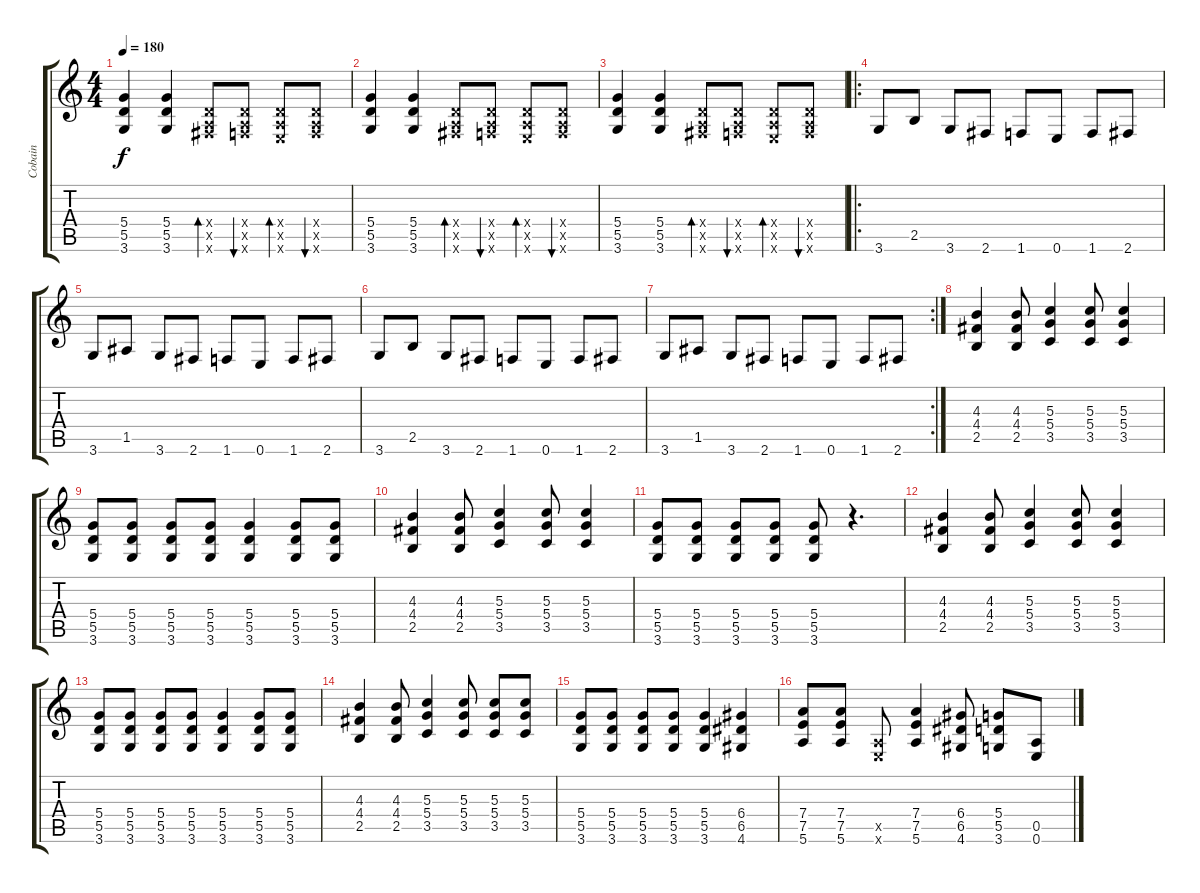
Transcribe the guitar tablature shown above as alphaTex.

\track ("Cobain" "Cobain") {instrument distortionguitar}
\staff {score tabs}
\tuning (E4 B3 G3 D3 A2 E2) {hide}
\ts (4 4)
\tempo 180
\clef g2
\ks c
(5.4 5.5 3.6).4{dy f} (5.4 5.5 3.6).4 (0.4{x} 0.5{x} 2.6{x}).8{bd 120} (0.4{x} 0.5{x} 1.6{x}).8{bu 120} (0.4{x} 0.5{x} 0.6{x}).8{bd 120} (0.4{x} 0.5{x} 1.6{x}).8{bu 120} |
(5.4 5.5 3.6).4 (5.4 5.5 3.6).4 (0.4{x} 0.5{x} 2.6{x}).8{bd 120} (0.4{x} 0.5{x} 1.6{x}).8{bu 120} (0.4{x} 0.5{x} 0.6{x}).8{bd 120} (0.4{x} 0.5{x} 1.6{x}).8{bu 120} |
(5.4 5.5 3.6).4 (5.4 5.5 3.6).4 (0.4{x} 0.5{x} 2.6{x}).8{bd 120} (0.4{x} 0.5{x} 1.6{x}).8{bu 120} (0.4{x} 0.5{x} 0.6{x}).8{bd 120} (0.4{x} 0.5{x} 1.6{x}).8{bu 120} |
\ro
3.6.8 2.5.8 3.6.8 2.6.8 1.6.8 0.6.8 1.6.8 2.6.8 |
3.6.8 1.5.8 3.6.8 2.6.8 1.6.8 0.6.8 1.6.8 2.6.8 |
3.6.8 2.5.8 3.6.8 2.6.8 1.6.8 0.6.8 1.6.8 2.6.8 |
\rc 2
3.6.8 1.5.8 3.6.8 2.6.8 1.6.8 0.6.8 1.6.8 2.6.8 |
(4.3 4.4 2.5).4 (4.3 4.4 2.5).8 (5.3 5.4 3.5).4 (5.3 5.4 3.5).8 (5.3 5.4 3.5).4 |
(5.4 5.5 3.6).8 (5.4 5.5 3.6).8 (5.4 5.5 3.6).8 (5.4 5.5 3.6).8 (5.4 5.5 3.6).4 (5.4 5.5 3.6).8 (5.4 5.5 3.6).8 |
(4.3 4.4 2.5).4 (4.3 4.4 2.5).8 (5.3 5.4 3.5).4 (5.3 5.4 3.5).8 (5.3 5.4 3.5).4 |
(5.4 5.5 3.6).8 (5.4 5.5 3.6).8 (5.4 5.5 3.6).8 (5.4 5.5 3.6).8 (5.4 5.5 3.6).8 r.4{d} |
(4.3 4.4 2.5).4 (4.3 4.4 2.5).8 (5.3 5.4 3.5).4 (5.3 5.4 3.5).8 (5.3 5.4 3.5).4 |
(5.4 5.5 3.6).8 (5.4 5.5 3.6).8 (5.4 5.5 3.6).8 (5.4 5.5 3.6).8 (5.4 5.5 3.6).4 (5.4 5.5 3.6).8 (5.4 5.5 3.6).8 |
(4.3 4.4 2.5).4 (4.3 4.4 2.5).8 (5.3 5.4 3.5).4 (5.3 5.4 3.5).8 (5.3 5.4 3.5).8 (5.3 5.4 3.5).8 |
(5.4 5.5 3.6).8 (5.4 5.5 3.6).8 (5.4 5.5 3.6).8 (5.4 5.5 3.6).8 (5.4 5.5 3.6).4 (6.4 6.5 4.6).4 |
(7.4 7.5 5.6).8 (7.4 7.5 5.6).8 (0.5{x} 0.6{x}).8 (7.4 7.5 5.6).4 (6.4 6.5 4.6).8 (5.4 5.5 3.6).8 (0.5 0.6).8
